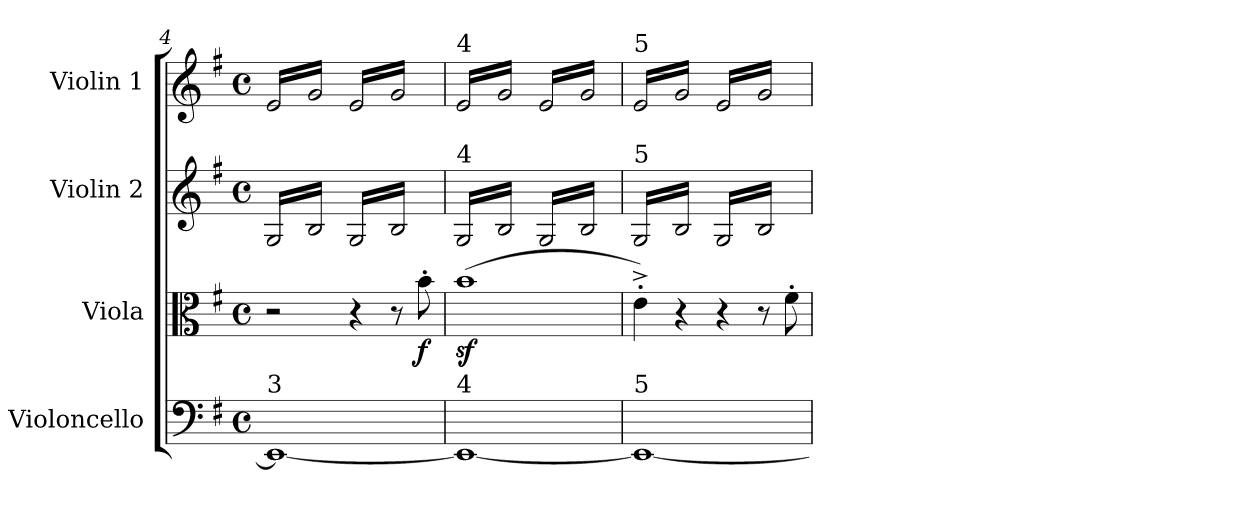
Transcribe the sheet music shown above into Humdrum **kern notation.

**kern	**kern	**dynam	**kern	**kern
*part4	*part3	*part3	*part2	*part1
*staff4	*staff3	*staff3	*staff2	*staff1
*I"Violoncello	*I"Viola	*	*I"Violin 2	*I"Violin 1
*I'Vc	*I'Vla	*	*I'Vln	*I'Vln
*clefF4	*clefC3	*	*clefG2	*clefG2
*k[f#]	*k[f#]	*	*k[f#]	*k[f#]
*M4/4	*M4/4	*	*M4/4	*M4/4
*met(c)	*met(c)	*	*met(c)	*met(c)
=4	=4	=4	=4	=4
!	!	!	!	!LO:TX:a:t=3
!	!	!	!LO:TX:a:t=3	!
!LO:TX:a:t=3	!	!	!	!
*	*	*	*tremolo	*
*	*	*	*	*tremolo
1EE_	2r	.	(16G/LL	(16e/LL
.	.	.	16B/	16g/
.	.	.	16G/	16e/
.	.	.	16B/	16g/
.	.	.	16G/	16e/
.	.	.	16B/	16g/
.	.	.	16G/	16e/
.	.	.	16B/JJ	16g/JJ
.	4r	.	16G/LL	16e/LL
.	.	.	16B/)	16g/)
.	.	.	16G/	16e/
.	.	.	16B/)	16g/)
.	8r	.	16G/	16e/
.	.	.	16B/)	16g/)
!	!	!LO:DY:b	!	!
.	8b'\	f	16G/	16e/
.	.	.	16B/)JJ	16g/)JJ
=5	=5	=5	=5	=5
!	!	!	!	!LO:TX:a:t=4
!	!	!	!LO:TX:a:t=4	!
!LO:TX:a:t=4	!	!	!	!
!	!	!LO:DY:b	!	!
1EE_	(1bz<	other-dynamics	(16G/LL	(16e/LL
.	.	.	16B/	16g/
.	.	.	16G/	16e/
.	.	.	16B/	16g/
.	.	.	16G/	16e/
.	.	.	16B/	16g/
.	.	.	16G/	16e/
.	.	.	16B/JJ	16g/JJ
.	.	.	16G/LL	16e/LL
.	.	.	16B/)	16g/)
.	.	.	16G/	16e/
.	.	.	16B/)	16g/)
.	.	.	16G/	16e/
.	.	.	16B/)	16g/)
.	.	.	16G/	16e/
.	.	.	16B/)JJ	16g/)JJ
=6	=6	=6	=6	=6
!	!	!	!	!LO:TX:a:t=5
!	!	!	!LO:TX:a:t=5	!
!LO:TX:a:t=5	!	!	!	!
1EE_	4e'^\)	.	(16G/LL	(16e/LL
.	.	.	16B/	16g/
.	.	.	16G/	16e/
.	.	.	16B/	16g/
.	4r	.	16G/	16e/
.	.	.	16B/	16g/
.	.	.	16G/	16e/
.	.	.	16B/JJ	16g/JJ
.	4r	.	16G/LL	16e/LL
.	.	.	16B/)	16g/)
.	.	.	16G/	16e/
.	.	.	16B/)	16g/)
.	8r	.	16G/	16e/
.	.	.	16B/)	16g/)
.	8f#'\	.	16G/	16e/
.	.	.	16B/)JJ	16g/)JJ
*	*	*	*	*Xtremolo
*	*	*	*Xtremolo	*
.	.	.	.	.
.	.	.	.	.
.	.	.	.	.
.	.	.	.	.
=	=	=	=	=
*-	*-	*-	*-	*-
